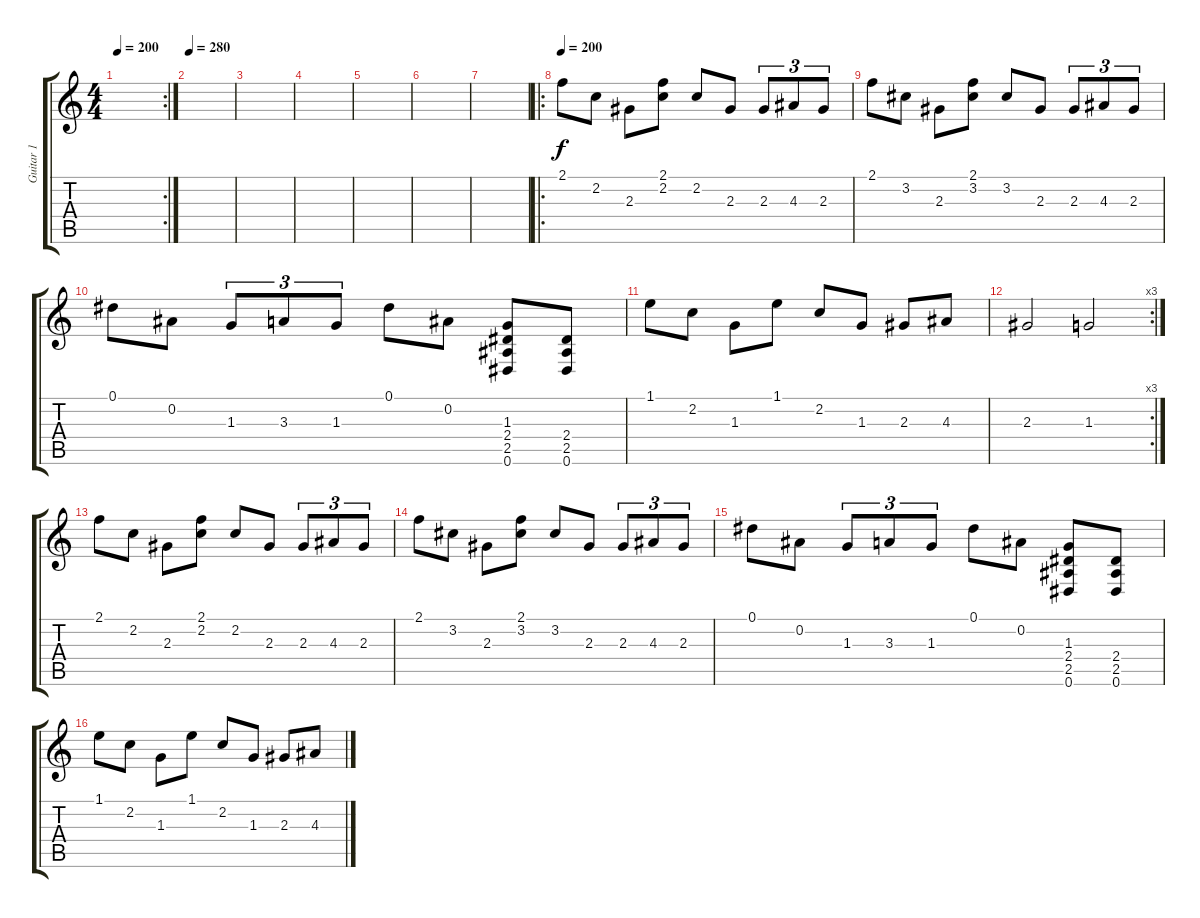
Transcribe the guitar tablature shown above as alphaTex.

\track ("Guitar 1" "Guitar 1") {instrument distortionguitar}
\staff {score tabs}
\tuning (Eb4 Bb3 Gb3 Db3 Ab2 Eb2) {hide}
\rc 2
\ts (4 4)
\tempo 200
\clef g2
\ks c
|
\tempo 280
|
|
|
|
|
|
\ro
\tempo 200
2.1.8 2.2.8 2.3.8 (2.1 2.2).8 2.2.8 2.3.8 2.3.8{tu (3 2)} 4.3.8{tu (3 2)} 2.3.8{tu (3 2)} |
2.1.8 3.2.8 2.3.8 (2.1 3.2).8 3.2.8 2.3.8 2.3.8{tu (3 2)} 4.3.8{tu (3 2)} 2.3.8{tu (3 2)} |
0.1.8 0.2.8 1.3.8{tu (3 2)} 3.3.8{tu (3 2)} 1.3.8{tu (3 2)} 0.1.8 0.2.8 (1.3 2.4 2.5 0.6).8 (2.4 2.5 0.6).8 |
1.1.8 2.2.8 1.3.8 1.1.8 2.2.8 1.3.8 2.3.8 4.3.8 |
\rc 3
2.3.2 1.3.2 |
2.1.8 2.2.8 2.3.8 (2.1 2.2).8 2.2.8 2.3.8 2.3.8{tu (3 2)} 4.3.8{tu (3 2)} 2.3.8{tu (3 2)} |
2.1.8 3.2.8 2.3.8 (2.1 3.2).8 3.2.8 2.3.8 2.3.8{tu (3 2)} 4.3.8{tu (3 2)} 2.3.8{tu (3 2)} |
0.1.8 0.2.8 1.3.8{tu (3 2)} 3.3.8{tu (3 2)} 1.3.8{tu (3 2)} 0.1.8 0.2.8 (1.3 2.4 2.5 0.6).8 (2.4 2.5 0.6).8 |
1.1.8 2.2.8 1.3.8 1.1.8 2.2.8 1.3.8 2.3.8 4.3.8
